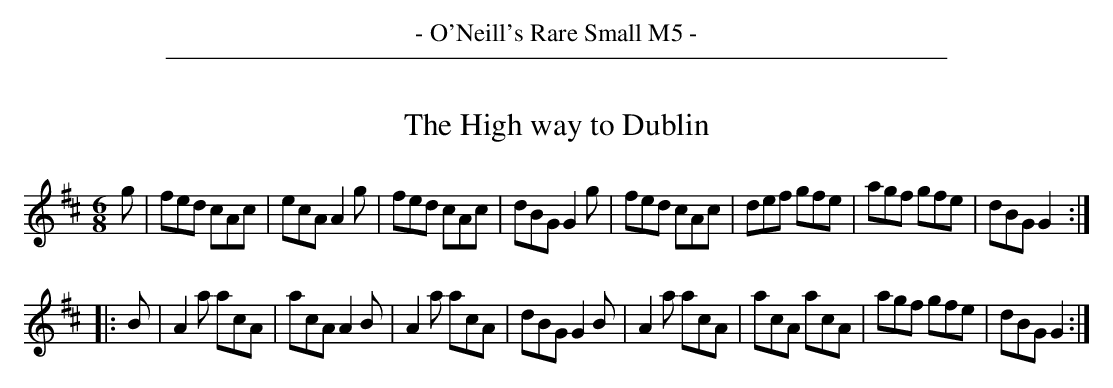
X:1
T: The High way to Dublin
M: 6/8
L: 1/8
K: Glydian
g |\
fed cAc | ecA A2g | fed cAc | dBG G2g |\
fed cAc | def gfe | agf gfe | dBG G2 :|
|: B |\
A2a acA | acA A2B | A2a acA | dBG G2B |\
A2a acA | acA acA | agf gfe | dBG G2 :|
